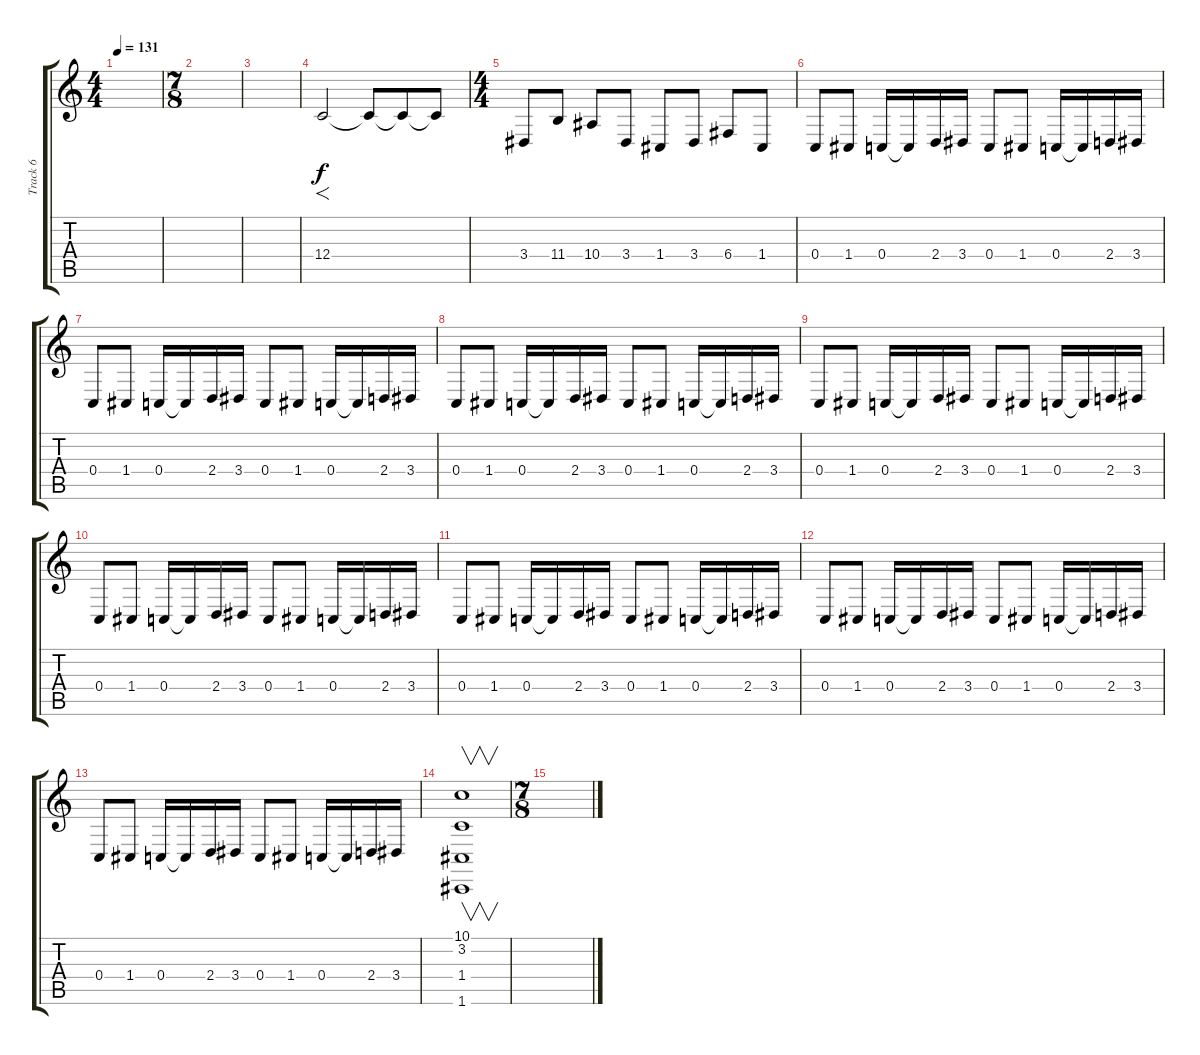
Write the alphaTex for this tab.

\track ("Track 6" "Track 6") {instrument pad3polysynth}
\staff {score tabs}
\tuning (D4 A3 F3 C3 G2 C2) {hide}
\ts (4 4)
\tempo 131
\clef g2
\ks c
|
\ts (7 8)
|
|
12.4.2{f volume 16} 12.4{t}.8 12.4{t}.8 12.4{t}.8 |
\ts (4 4)
3.4.8{volume 15} 11.4.8 10.4.8 3.4.8 1.4.8 3.4.8 6.4.8 1.4.8 |
0.4.8 1.4.8 0.4.16 0.4{t}.16 2.4.16 3.4.16 0.4.8 1.4.8 0.4.16 0.4{t}.16 2.4.16 3.4.16 |
0.4.8 1.4.8 0.4.16 0.4{t}.16 2.4.16 3.4.16 0.4.8 1.4.8 0.4.16 0.4{t}.16 2.4.16 3.4.16 |
0.4.8 1.4.8 0.4.16 0.4{t}.16 2.4.16 3.4.16 0.4.8 1.4.8 0.4.16 0.4{t}.16 2.4.16 3.4.16 |
0.4.8 1.4.8 0.4.16 0.4{t}.16 2.4.16 3.4.16 0.4.8 1.4.8 0.4.16 0.4{t}.16 2.4.16 3.4.16 |
0.4.8 1.4.8 0.4.16 0.4{t}.16 2.4.16 3.4.16 0.4.8 1.4.8 0.4.16 0.4{t}.16 2.4.16 3.4.16 |
0.4.8 1.4.8 0.4.16 0.4{t}.16 2.4.16 3.4.16 0.4.8 1.4.8 0.4.16 0.4{t}.16 2.4.16 3.4.16 |
0.4.8 1.4.8 0.4.16 0.4{t}.16 2.4.16 3.4.16 0.4.8 1.4.8 0.4.16 0.4{t}.16 2.4.16 3.4.16 |
0.4.8 1.4.8 0.4.16 0.4{t}.16 2.4.16 3.4.16 0.4.8 1.4.8 0.4.16 0.4{t}.16 2.4.16 3.4.16 |
(10.1 3.2 1.4 1.6).1{v} |
\ts (7 8)
